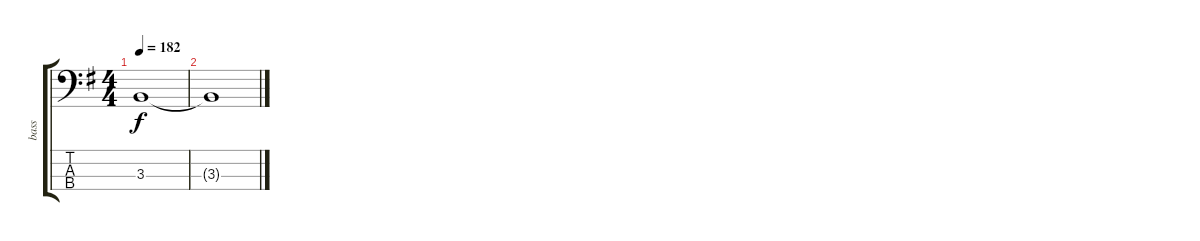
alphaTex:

\track ("bass" "bass") {instrument electricbassfinger}
\staff {score tabs}
\tuning (Gb2 Db2 Ab1 Eb1) {hide}
\ts (4 4)
\tempo 182
\clef f4
\ks g
3.3{t}.1{dy f} |
3.3{t}.1
